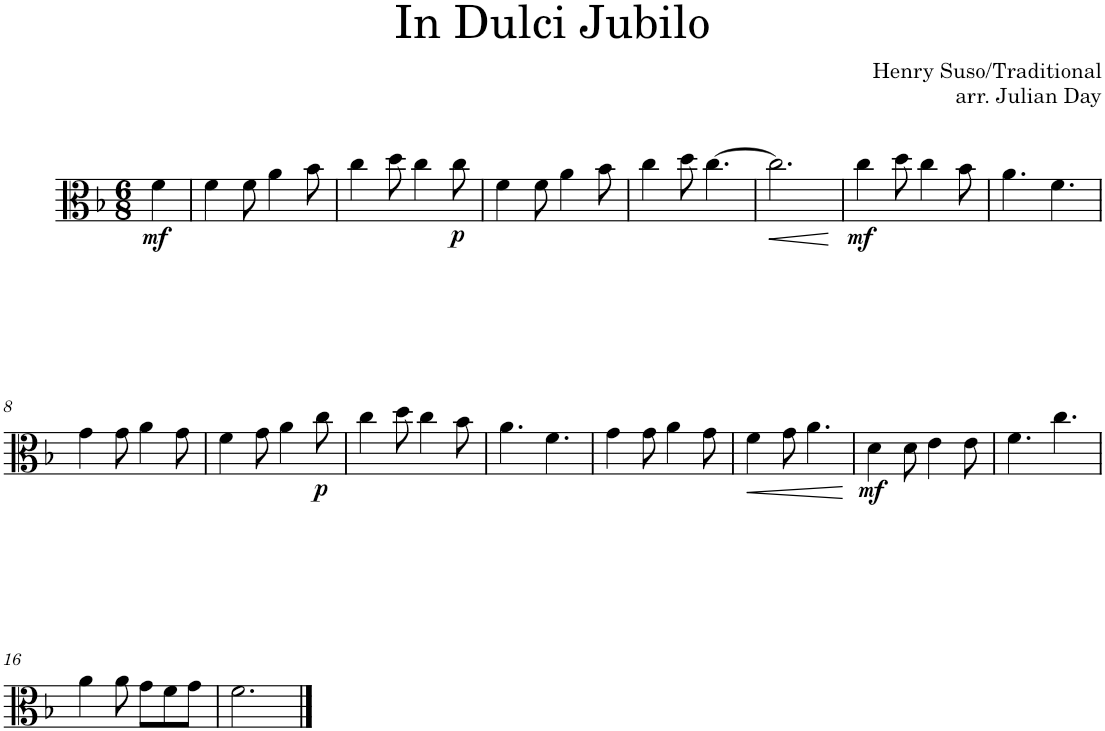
**kern	**dynam
*part1	*part1
*staff1	*staff1
*I"Viola	*
*I'Vla.	*
*clefC3	*
*k[b-]	*
*M6/8	*
=	=
!	!LO:DY:b
4f\	mf
=1	=1
4f\	.
8f\	.
4a\	.
8b-\	.
=2	=2
4cc\	.
8dd\	.
4cc\	.
!	!LO:DY:b
8cc\	p
=3	=3
4f\	.
8f\	.
4a\	.
8b-\	.
=4	=4
4cc\	.
8dd\	.
[4.cc\	.
=5	=5
!	!LO:HP:b
2.cc\]	<
.	[
=6	=6
!	!LO:DY:b
4cc\	mf
8dd\	.
4cc\	.
8b-\	.
=7	=7
4.a\	.
4.f\	.
!!LO:LB:g=z
=8	=8
4g\	.
8g\	.
4a\	.
8g\	.
=9	=9
4f\	.
8g\	.
4a\	.
!	!LO:DY:b
8cc\	p
=10	=10
4cc\	.
8dd\	.
4cc\	.
8b-\	.
=11	=11
4.a\	.
4.f\	.
=12	=12
4g\	.
8g\	.
4a\	.
8g\	.
=13	=13
!	!LO:HP:b
4f\	<
8g\	.
4.a\	.
.	[
=14	=14
!	!LO:DY:b
4d\	mf
8d\	.
4e\	.
8e\	.
=15	=15
4.f\	.
4.cc\	.
!!LO:LB:g=z
=16	=16
4a\	.
8a\	.
8g\L	.
8f\	.
8g\J	.
=17	=17
2.f\	.
==	==
*-	*-
